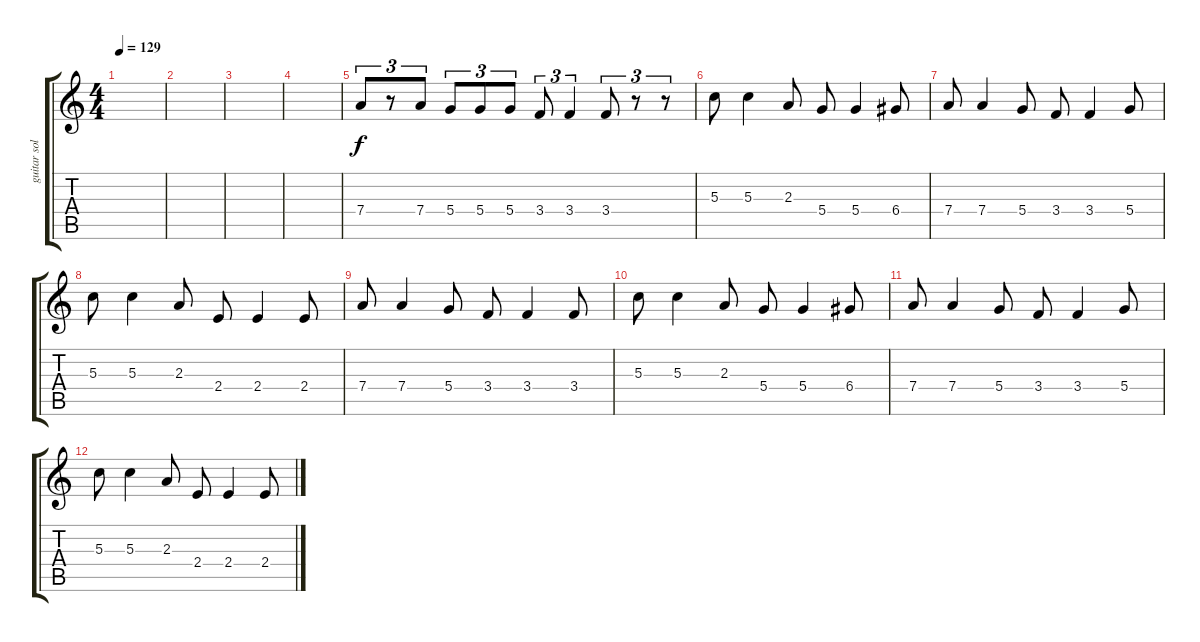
\track ("guitar solo" "guitar sol") {instrument electricguitarclean}
\staff {score tabs}
\tuning (E4 B3 G3 D3 A2 E2) {hide}
\ts (4 4)
\tempo 129
\clef g2
\ks c
|
|
|
|
7.4.8{tu (3 2)} r.8{tu (3 2)} 7.4.8{tu (3 2)} 5.4.8{tu (3 2)} 5.4.8{tu (3 2)} 5.4.8{tu (3 2)} 3.4.8{tu (3 2)} 3.4.4{tu (3 2)} 3.4.8{tu (3 2)} r.8{tu (3 2)} r.8{tu (3 2)} |
5.3.8 5.3.4 2.3.8 5.4.8 5.4.4 6.4.8 |
7.4.8 7.4.4 5.4.8 3.4.8 3.4.4 5.4.8 |
5.3.8 5.3.4 2.3.8 2.4.8 2.4.4 2.4.8 |
7.4.8 7.4.4 5.4.8 3.4.8 3.4.4 3.4.8 |
5.3.8 5.3.4 2.3.8 5.4.8 5.4.4 6.4.8 |
7.4.8 7.4.4 5.4.8 3.4.8 3.4.4 5.4.8 |
5.3.8 5.3.4 2.3.8 2.4.8 2.4.4 2.4.8
